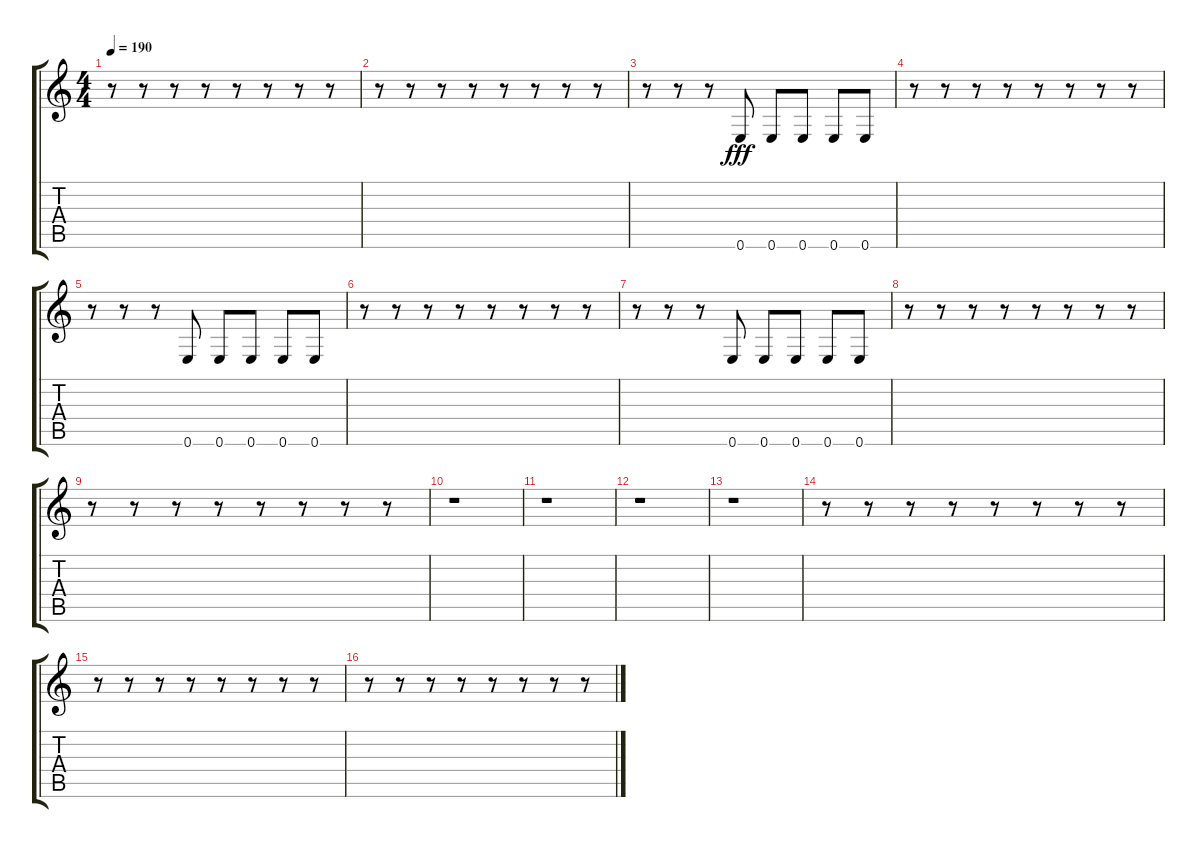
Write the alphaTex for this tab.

\track "" {instrument acousticbass}
\staff {score tabs}
\tuning (E4 B3 G3 D3 A2 E2) {hide}
\ts (4 4)
\tempo 190
\clef g2
\ks c
r.8{dy fff} r.8 r.8 r.8 r.8 r.8 r.8 r.8 |
r.8 r.8 r.8 r.8 r.8 r.8 r.8 r.8 |
r.8 r.8 r.8 0.6.8 0.6.8 0.6.8 0.6.8 0.6.8 |
r.8 r.8 r.8 r.8 r.8 r.8 r.8 r.8 |
r.8 r.8 r.8 0.6.8 0.6.8 0.6.8 0.6.8 0.6.8 |
r.8 r.8 r.8 r.8 r.8 r.8 r.8 r.8 |
r.8 r.8 r.8 0.6.8 0.6.8 0.6.8 0.6.8 0.6.8 |
r.8 r.8 r.8 r.8 r.8 r.8 r.8 r.8 |
r.8 r.8 r.8 r.8 r.8 r.8 r.8 r.8 |
r.1 |
r.1 |
r.1 |
r.1 |
r.8 r.8 r.8 r.8 r.8 r.8 r.8 r.8 |
r.8 r.8 r.8 r.8 r.8 r.8 r.8 r.8 |
r.8 r.8 r.8 r.8 r.8 r.8 r.8 r.8
